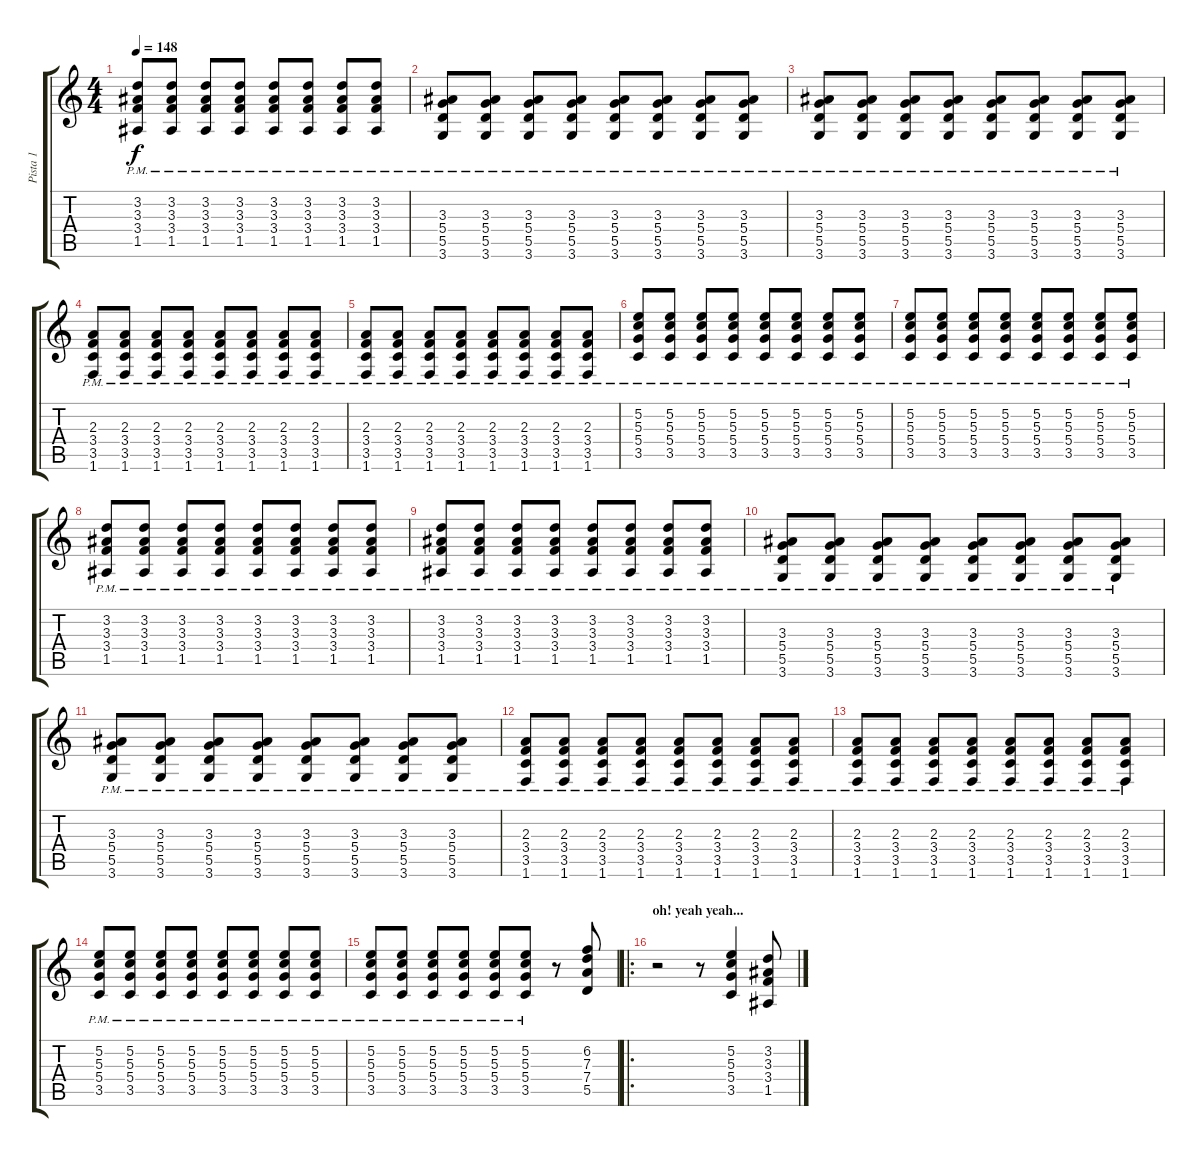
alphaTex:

\track ("Pista 1" "Pista 1") {instrument electricguitarclean}
\staff {score tabs}
\tuning (E4 B3 G3 D3 A2 E2) {hide}
\ts (4 4)
\tempo 148
\clef g2
\ks c
(3.2{pm} 3.3{pm} 3.4{pm} 1.5{pm}).8{dy f} (3.2{pm} 3.3{pm} 3.4{pm} 1.5{pm}).8 (3.2{pm} 3.3{pm} 3.4{pm} 1.5{pm}).8 (3.2{pm} 3.3{pm} 3.4{pm} 1.5{pm}).8 (3.2{pm} 3.3{pm} 3.4{pm} 1.5{pm}).8 (3.2{pm} 3.3{pm} 3.4{pm} 1.5{pm}).8 (3.2{pm} 3.3{pm} 3.4{pm} 1.5{pm}).8 (3.2{pm} 3.3{pm} 3.4{pm} 1.5{pm}).8 |
(3.3{pm} 5.4{pm} 5.5{pm} 3.6{pm}).8 (3.3{pm} 5.4{pm} 5.5{pm} 3.6{pm}).8 (3.3{pm} 5.4{pm} 5.5{pm} 3.6{pm}).8 (3.3{pm} 5.4{pm} 5.5{pm} 3.6{pm}).8 (3.3{pm} 5.4{pm} 5.5{pm} 3.6{pm}).8 (3.3{pm} 5.4{pm} 5.5{pm} 3.6{pm}).8 (3.3{pm} 5.4{pm} 5.5{pm} 3.6{pm}).8 (3.3{pm} 5.4{pm} 5.5{pm} 3.6{pm}).8 |
(3.3{pm} 5.4{pm} 5.5{pm} 3.6{pm}).8 (3.3{pm} 5.4{pm} 5.5{pm} 3.6{pm}).8 (3.3{pm} 5.4{pm} 5.5{pm} 3.6{pm}).8 (3.3{pm} 5.4{pm} 5.5{pm} 3.6{pm}).8 (3.3{pm} 5.4{pm} 5.5{pm} 3.6{pm}).8 (3.3{pm} 5.4{pm} 5.5{pm} 3.6{pm}).8 (3.3{pm} 5.4{pm} 5.5{pm} 3.6{pm}).8 (3.3{pm} 5.4{pm} 5.5{pm} 3.6{pm}).8 |
(2.3{pm} 3.4{pm} 3.5{pm} 1.6{pm}).8 (2.3{pm} 3.4{pm} 3.5{pm} 1.6{pm}).8 (2.3{pm} 3.4{pm} 3.5{pm} 1.6{pm}).8 (2.3{pm} 3.4{pm} 3.5{pm} 1.6{pm}).8 (2.3{pm} 3.4{pm} 3.5{pm} 1.6{pm}).8 (2.3{pm} 3.4{pm} 3.5{pm} 1.6{pm}).8 (2.3{pm} 3.4{pm} 3.5{pm} 1.6{pm}).8 (2.3{pm} 3.4{pm} 3.5{pm} 1.6{pm}).8 |
(2.3{pm} 3.4{pm} 3.5{pm} 1.6{pm}).8 (2.3{pm} 3.4{pm} 3.5{pm} 1.6{pm}).8 (2.3{pm} 3.4{pm} 3.5{pm} 1.6{pm}).8 (2.3{pm} 3.4{pm} 3.5{pm} 1.6{pm}).8 (2.3{pm} 3.4{pm} 3.5{pm} 1.6{pm}).8 (2.3{pm} 3.4{pm} 3.5{pm} 1.6{pm}).8 (2.3{pm} 3.4{pm} 3.5{pm} 1.6{pm}).8 (2.3{pm} 3.4{pm} 3.5{pm} 1.6{pm}).8 |
(5.2{pm} 5.3{pm} 5.4{pm} 3.5{pm}).8 (5.2{pm} 5.3{pm} 5.4{pm} 3.5{pm}).8 (5.2{pm} 5.3{pm} 5.4{pm} 3.5{pm}).8 (5.2{pm} 5.3{pm} 5.4{pm} 3.5{pm}).8 (5.2{pm} 5.3{pm} 5.4{pm} 3.5{pm}).8 (5.2{pm} 5.3{pm} 5.4{pm} 3.5{pm}).8 (5.2{pm} 5.3{pm} 5.4{pm} 3.5{pm}).8 (5.2{pm} 5.3{pm} 5.4{pm} 3.5{pm}).8 |
(5.2{pm} 5.3{pm} 5.4{pm} 3.5{pm}).8 (5.2{pm} 5.3{pm} 5.4{pm} 3.5{pm}).8 (5.2{pm} 5.3{pm} 5.4{pm} 3.5{pm}).8 (5.2{pm} 5.3{pm} 5.4{pm} 3.5{pm}).8 (5.2{pm} 5.3{pm} 5.4{pm} 3.5{pm}).8 (5.2{pm} 5.3{pm} 5.4{pm} 3.5{pm}).8 (5.2{pm} 5.3{pm} 5.4{pm} 3.5{pm}).8 (5.2{pm} 5.3{pm} 5.4{pm} 3.5{pm}).8 |
(3.2{pm} 3.3{pm} 3.4{pm} 1.5{pm}).8 (3.2{pm} 3.3{pm} 3.4{pm} 1.5{pm}).8 (3.2{pm} 3.3{pm} 3.4{pm} 1.5{pm}).8 (3.2{pm} 3.3{pm} 3.4{pm} 1.5{pm}).8 (3.2{pm} 3.3{pm} 3.4{pm} 1.5{pm}).8 (3.2{pm} 3.3{pm} 3.4{pm} 1.5{pm}).8 (3.2{pm} 3.3{pm} 3.4{pm} 1.5{pm}).8 (3.2{pm} 3.3{pm} 3.4{pm} 1.5{pm}).8 |
(3.2{pm} 3.3{pm} 3.4{pm} 1.5{pm}).8 (3.2{pm} 3.3{pm} 3.4{pm} 1.5{pm}).8 (3.2{pm} 3.3{pm} 3.4{pm} 1.5{pm}).8 (3.2{pm} 3.3{pm} 3.4{pm} 1.5{pm}).8 (3.2{pm} 3.3{pm} 3.4{pm} 1.5{pm}).8 (3.2{pm} 3.3{pm} 3.4{pm} 1.5{pm}).8 (3.2{pm} 3.3{pm} 3.4{pm} 1.5{pm}).8 (3.2{pm} 3.3{pm} 3.4{pm} 1.5{pm}).8 |
(3.3{pm} 5.4{pm} 5.5{pm} 3.6{pm}).8 (3.3{pm} 5.4{pm} 5.5{pm} 3.6{pm}).8 (3.3{pm} 5.4{pm} 5.5{pm} 3.6{pm}).8 (3.3{pm} 5.4{pm} 5.5{pm} 3.6{pm}).8 (3.3{pm} 5.4{pm} 5.5{pm} 3.6{pm}).8 (3.3{pm} 5.4{pm} 5.5{pm} 3.6{pm}).8 (3.3{pm} 5.4{pm} 5.5{pm} 3.6{pm}).8 (3.3{pm} 5.4{pm} 5.5{pm} 3.6{pm}).8 |
(3.3{pm} 5.4{pm} 5.5{pm} 3.6{pm}).8 (3.3{pm} 5.4{pm} 5.5{pm} 3.6{pm}).8 (3.3{pm} 5.4{pm} 5.5{pm} 3.6{pm}).8 (3.3{pm} 5.4{pm} 5.5{pm} 3.6{pm}).8 (3.3{pm} 5.4{pm} 5.5{pm} 3.6{pm}).8 (3.3{pm} 5.4{pm} 5.5{pm} 3.6{pm}).8 (3.3{pm} 5.4{pm} 5.5{pm} 3.6{pm}).8 (3.3{pm} 5.4{pm} 5.5{pm} 3.6{pm}).8 |
(2.3{pm} 3.4{pm} 3.5{pm} 1.6{pm}).8 (2.3{pm} 3.4{pm} 3.5{pm} 1.6{pm}).8 (2.3{pm} 3.4{pm} 3.5{pm} 1.6{pm}).8 (2.3{pm} 3.4{pm} 3.5{pm} 1.6{pm}).8 (2.3{pm} 3.4{pm} 3.5{pm} 1.6{pm}).8 (2.3{pm} 3.4{pm} 3.5{pm} 1.6{pm}).8 (2.3{pm} 3.4{pm} 3.5{pm} 1.6{pm}).8 (2.3{pm} 3.4{pm} 3.5{pm} 1.6{pm}).8 |
(2.3{pm} 3.4{pm} 3.5{pm} 1.6{pm}).8 (2.3{pm} 3.4{pm} 3.5{pm} 1.6{pm}).8 (2.3{pm} 3.4{pm} 3.5{pm} 1.6{pm}).8 (2.3{pm} 3.4{pm} 3.5{pm} 1.6{pm}).8 (2.3{pm} 3.4{pm} 3.5{pm} 1.6{pm}).8 (2.3{pm} 3.4{pm} 3.5{pm} 1.6{pm}).8 (2.3{pm} 3.4{pm} 3.5{pm} 1.6{pm}).8 (2.3{pm} 3.4{pm} 3.5{pm} 1.6{pm}).8 |
(5.2{pm} 5.3{pm} 5.4{pm} 3.5{pm}).8 (5.2{pm} 5.3{pm} 5.4{pm} 3.5{pm}).8 (5.2{pm} 5.3{pm} 5.4{pm} 3.5{pm}).8 (5.2{pm} 5.3{pm} 5.4{pm} 3.5{pm}).8 (5.2{pm} 5.3{pm} 5.4{pm} 3.5{pm}).8 (5.2{pm} 5.3{pm} 5.4{pm} 3.5{pm}).8 (5.2{pm} 5.3{pm} 5.4{pm} 3.5{pm}).8 (5.2{pm} 5.3{pm} 5.4{pm} 3.5{pm}).8 |
(5.2{pm} 5.3{pm} 5.4{pm} 3.5{pm}).8 (5.2{pm} 5.3{pm} 5.4{pm} 3.5{pm}).8 (5.2{pm} 5.3{pm} 5.4{pm} 3.5{pm}).8 (5.2{pm} 5.3{pm} 5.4{pm} 3.5{pm}).8 (5.2{pm} 5.3{pm} 5.4{pm} 3.5{pm}).8 (5.2{pm} 5.3{pm} 5.4{pm} 3.5{pm}).8 r.8 (6.2 7.3 7.4 5.5).8 |
\ro
\section ("" "oh! yeah yeah...")
r.2 r.8 (5.2 5.3 5.4 3.5).4 (3.2 3.3 3.4 1.5).8
